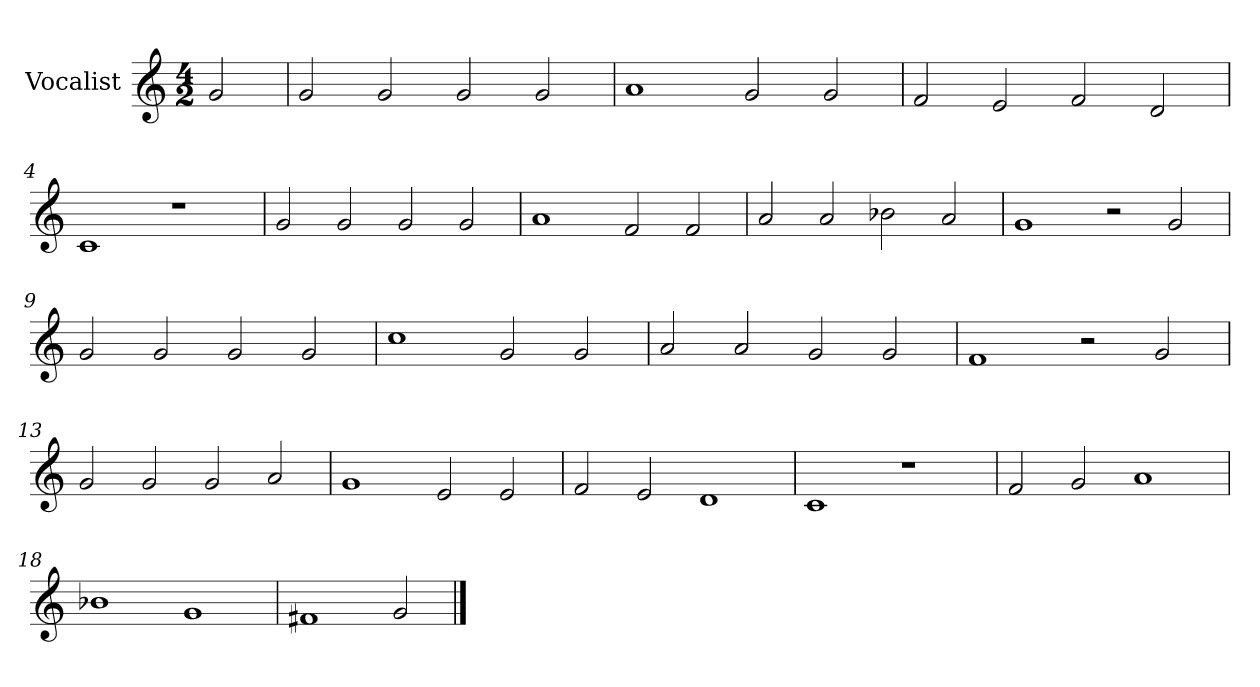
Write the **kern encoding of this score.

**kern
*part1
*staff1
*I"Vocalist
*k[]
*C:
*M4/2
=
2g
=1
2g
2g
2g
2g
=2
1a
2g
2g
=3
2f
2e
2f
2d
=4
1c
1r
=5
2g
2g
2g
2g
=6
1a
2f
2f
=7
2a
2a
2b-X
2a
=8
1g
2r
2g
=9
2g
2g
2g
2g
=10
1cc
2g
2g
=11
2a
2a
2g
2g
=12
1f
2r
2g
=13
2g
2g
2g
2a
=14
1g
2e
2e
=15
2f
2e
1d
=16
1c
1r
=17
2f
2g
1a
=18
1b-X
1g
=19
1f#X
2g
==
*-
